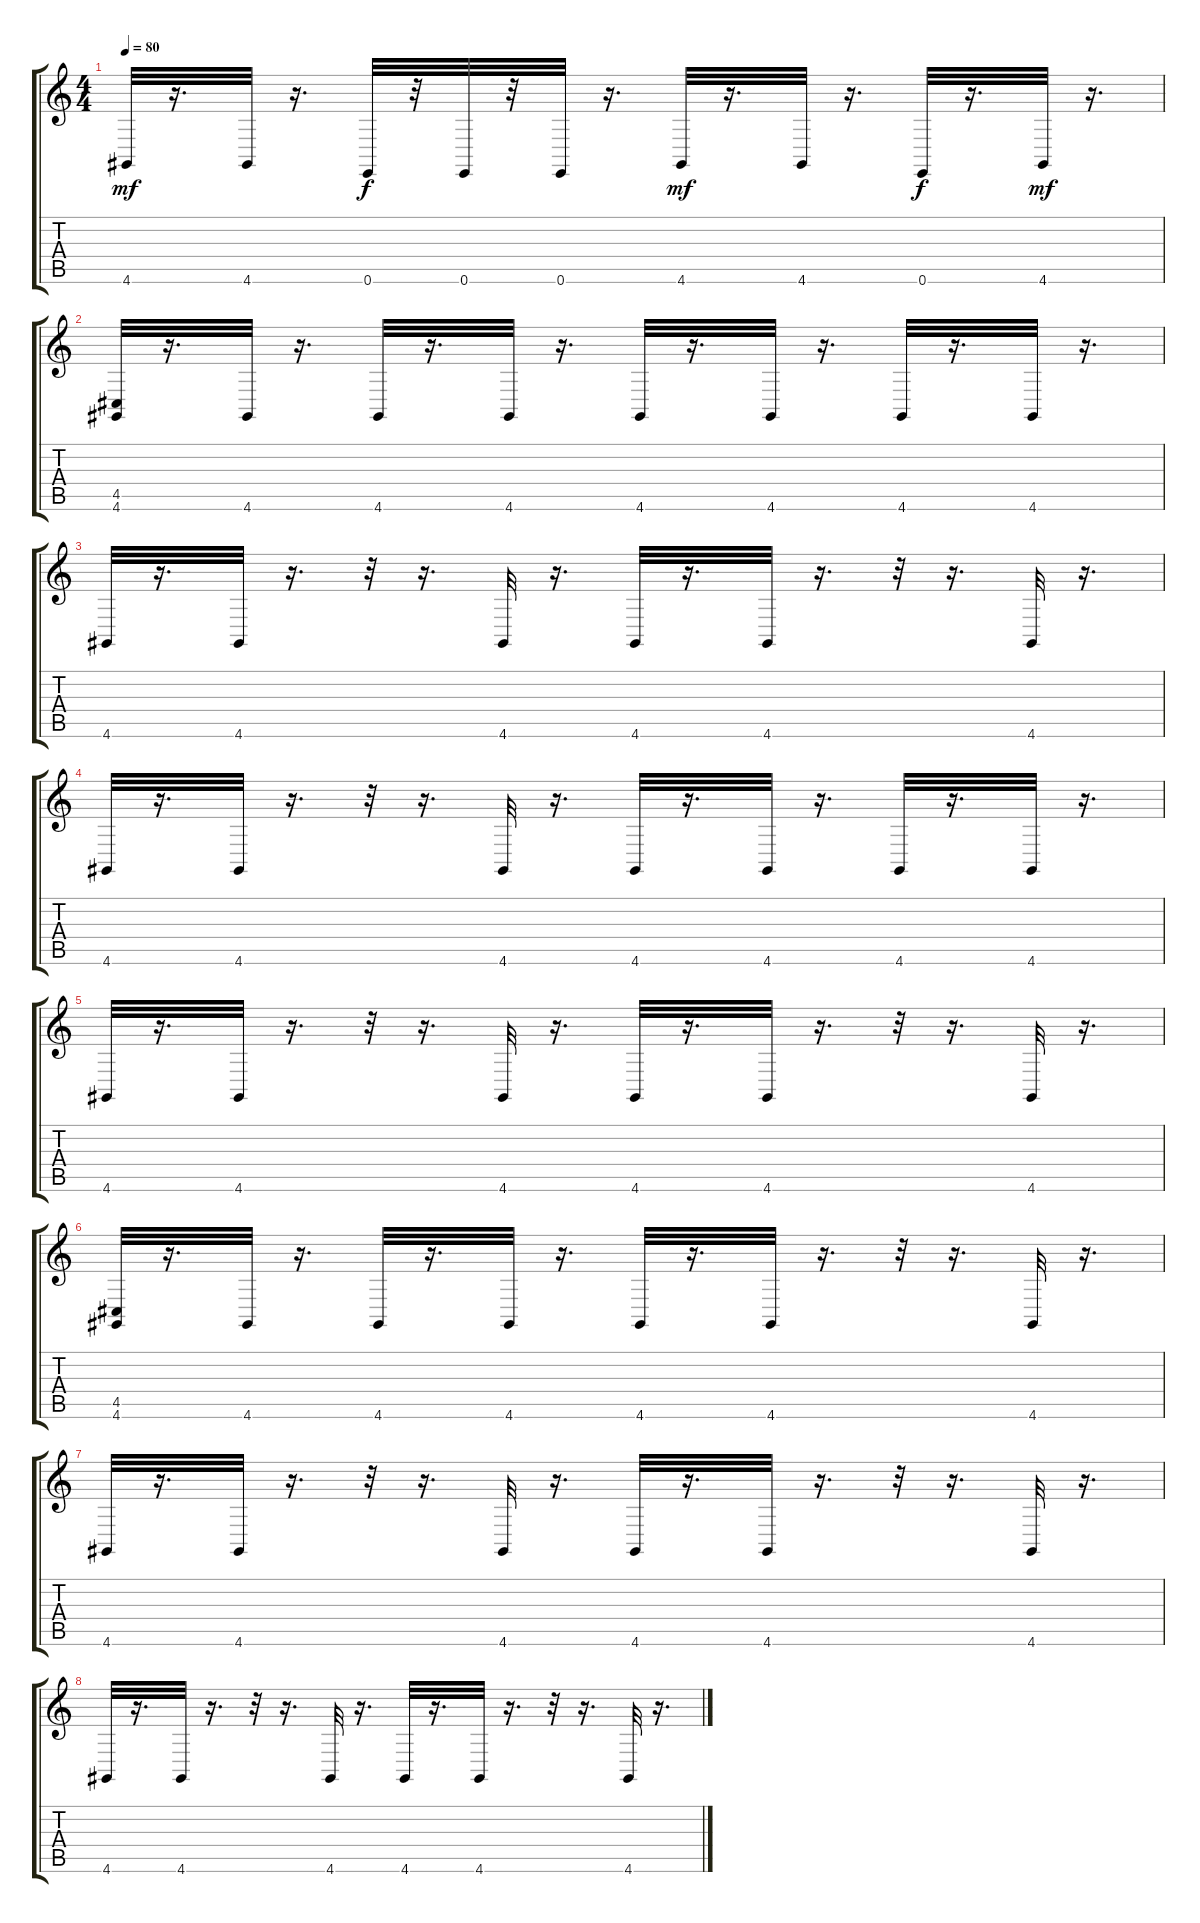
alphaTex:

\track "" {instrument acousticgrandpiano}
\staff {score tabs}
\tuning (E4 B3 G3 D3 A2 E2) {hide}
\ts (4 4)
\tempo 80
\clef g2
\ks c
4.6.32{dy mf} r.16{d} 4.6.32 r.16{d} 0.6.32{dy f} r.32 0.6.32 r.32 0.6.32 r.16{d} 4.6.32{dy mf} r.16{d} 4.6.32 r.16{d} 0.6.32{dy f} r.16{d} 4.6.32{dy mf} r.16{d} |
(4.5 4.6).32 r.16{d} 4.6.32 r.16{d} 4.6.32 r.16{d} 4.6.32 r.16{d} 4.6.32 r.16{d} 4.6.32 r.16{d} 4.6.32 r.16{d} 4.6.32 r.16{d} |
4.6.32 r.16{d} 4.6.32 r.16{d} r.32 r.16{d} 4.6.32 r.16{d} 4.6.32 r.16{d} 4.6.32 r.16{d} r.32 r.16{d} 4.6.32 r.16{d} |
4.6.32 r.16{d} 4.6.32 r.16{d} r.32 r.16{d} 4.6.32 r.16{d} 4.6.32 r.16{d} 4.6.32 r.16{d} 4.6.32 r.16{d} 4.6.32 r.16{d} |
4.6.32 r.16{d} 4.6.32 r.16{d} r.32 r.16{d} 4.6.32 r.16{d} 4.6.32 r.16{d} 4.6.32 r.16{d} r.32 r.16{d} 4.6.32 r.16{d} |
(4.5 4.6).32 r.16{d} 4.6.32 r.16{d} 4.6.32 r.16{d} 4.6.32 r.16{d} 4.6.32 r.16{d} 4.6.32 r.16{d} r.32 r.16{d} 4.6.32 r.16{d} |
4.6.32 r.16{d} 4.6.32 r.16{d} r.32 r.16{d} 4.6.32 r.16{d} 4.6.32 r.16{d} 4.6.32 r.16{d} r.32 r.16{d} 4.6.32 r.16{d} |
4.6.32 r.16{d} 4.6.32 r.16{d} r.32 r.16{d} 4.6.32 r.16{d} 4.6.32 r.16{d} 4.6.32 r.16{d} r.32 r.16{d} 4.6.32 r.16{d}
